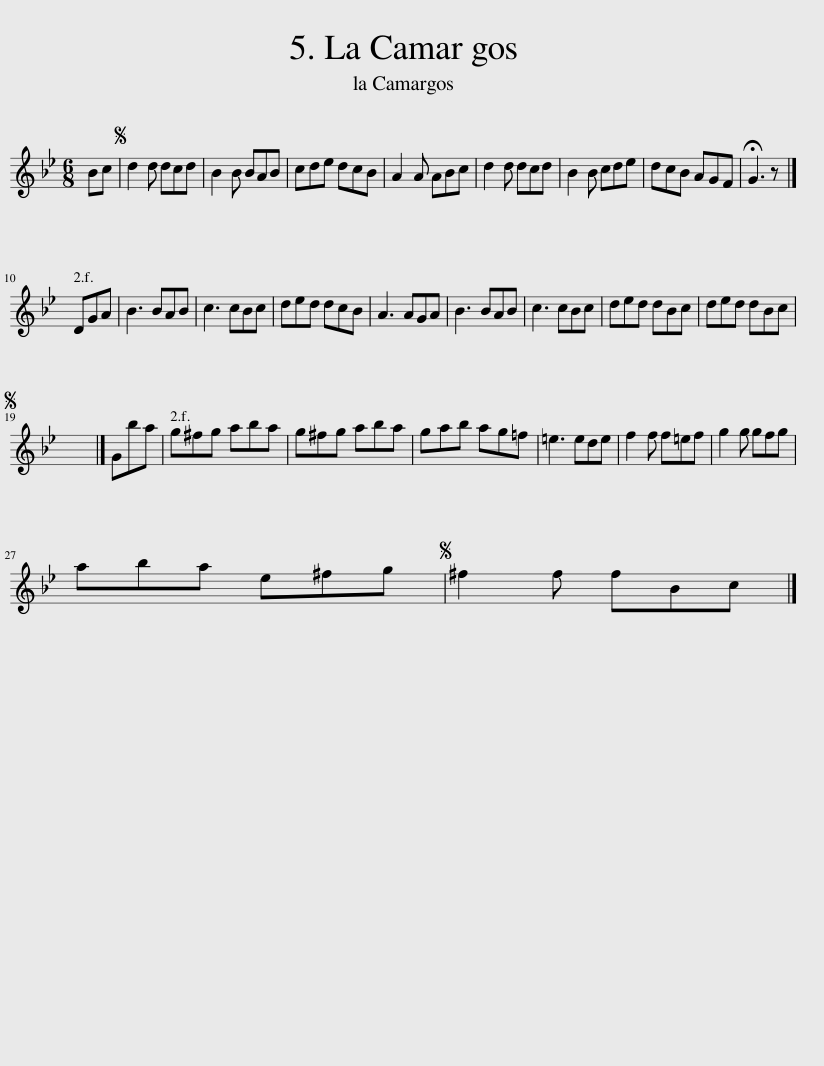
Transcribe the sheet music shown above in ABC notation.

X:1
L:1/8
M:6/8
I:linebreak $
K:Gmin
V:1 treble
V:1
 Bc |S d2 d dcd | B2 B BAB | cde dcB | A2 A ABc | %5
 d2 d dcd | B2 B cde | dcB AGF | !fermata!G3 z |]$ DGA | %10
 B3 BAB | c3 cBc | ded dcB | A3 AGA | B3 BAB | %15
 c3 cBc | ded dBc | ded dBc |$S x6 |] Gba | %20
 g^fg aba | g^fg aba | gab ag=f | =e3 ede | f2 f f=ef | %25
 g2 g gfg |$ aba e^fg |S ^f2 f fBc |] %28
